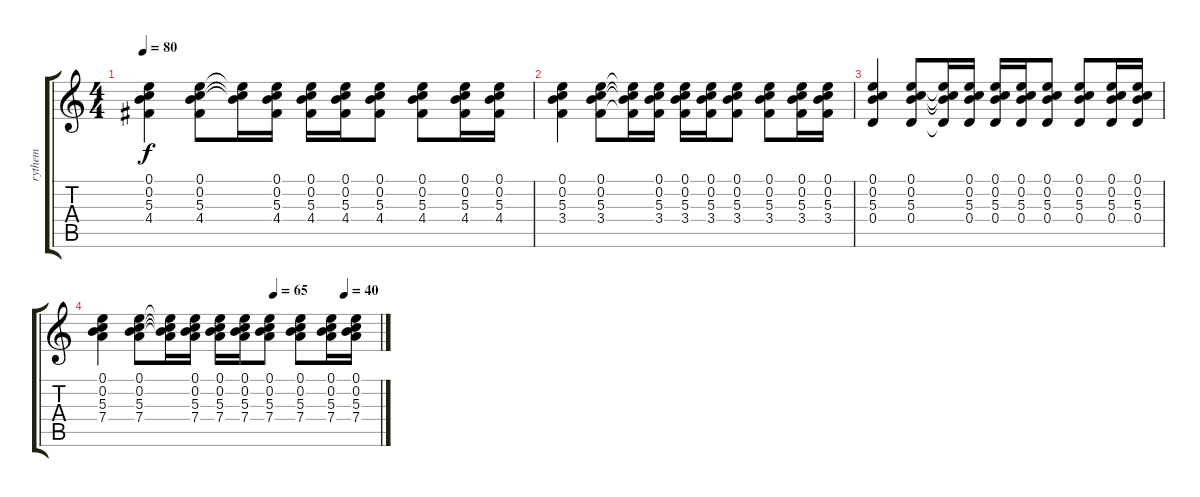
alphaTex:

\track ("rythem" "rythem") {instrument acousticguitarsteel}
\staff {score tabs}
\tuning (E4 B3 G3 D3 A2 E2) {hide}
\ts (4 4)
\tempo 80
\clef g2
\ks c
(0.1 0.2 5.3 4.4).4{dy f} (0.1 0.2 5.3 4.4).8 (0.1{t} 0.2{t} 5.3{t}).16 (0.1 0.2 5.3 4.4).16 (0.1 0.2 5.3 4.4).16 (0.1 0.2 5.3 4.4).16 (0.1 0.2 5.3 4.4).8 (0.1 0.2 5.3 4.4).8 (0.1 0.2 5.3 4.4).16 (0.1 0.2 5.3 4.4).16 |
(0.1 0.2 5.3 3.4).4 (0.1 0.2 5.3 3.4).8 (0.1{t} 0.2{t} 5.3{t} 3.4{t}).16 (0.1 0.2 5.3 3.4).16 (0.1 0.2 5.3 3.4).16 (0.1 0.2 5.3 3.4).16 (0.1 0.2 5.3 3.4).8 (0.1 0.2 5.3 3.4).8 (0.1 0.2 5.3 3.4).16 (0.1 0.2 5.3 3.4).16 |
(0.1 0.2 5.3 0.4).4 (0.1 0.2 5.3 0.4).8 (0.1{t} 0.2{t} 5.3{t} 0.4{t}).16 (0.1 0.2 5.3 0.4).16 (0.1 0.2 5.3 0.4).16 (0.1 0.2 5.3 0.4).16 (0.1 0.2 5.3 0.4).8 (0.1 0.2 5.3 0.4).8 (0.1 0.2 5.3 0.4).16 (0.1 0.2 5.3 0.4).16 |
\tempo (40 0.875)
\tempo (65 0.625)
(0.1 0.2 5.3 7.4).4 (0.1 0.2 5.3 7.4).8 (0.1{t} 0.2{t} 5.3{t} 7.4{t}).16 (0.1 0.2 5.3 7.4).16 (0.1 0.2 5.3 7.4).16 (0.1 0.2 5.3 7.4).16 (0.1 0.2 5.3 7.4).8 (0.1 0.2 5.3 7.4).8 (0.1 0.2 5.3 7.4).16 (0.1 0.2 5.3 7.4).16
